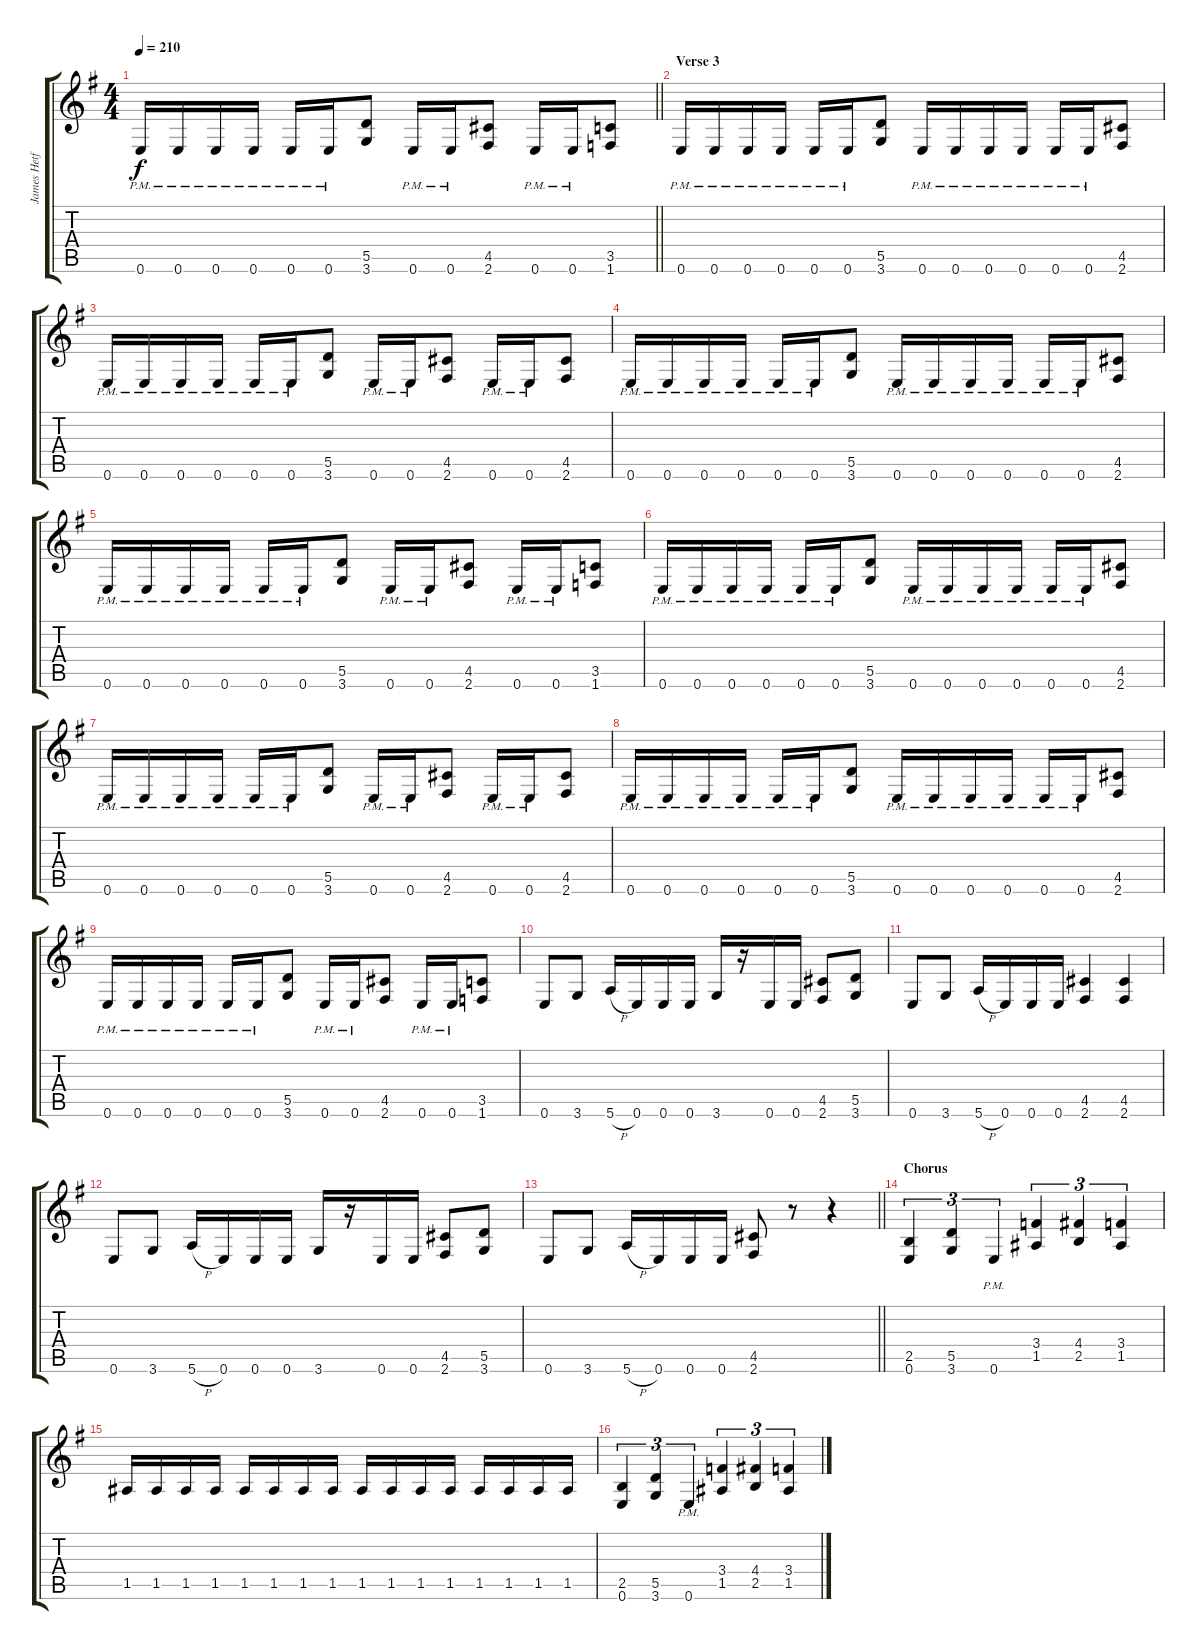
\track ("James Hetfield" "James Hetf") {instrument distortionguitar}
\staff {score tabs}
\tuning (E4 B3 G3 D3 A2 E2) {hide}
\ts (4 4)
\tempo 210
\clef g2
\barLineRight lightlight
\ks g
0.6{pm}.16{dy f} 0.6{pm}.16 0.6{pm}.16 0.6{pm}.16 0.6{pm}.16 0.6{pm}.16 (5.5 3.6).8 0.6{pm}.16 0.6{pm}.16 (4.5 2.6).8 0.6{pm}.16 0.6{pm}.16 (3.5 1.6).8 |
\section ("" "Verse 3")
0.6{pm}.16 0.6{pm}.16 0.6{pm}.16 0.6{pm}.16 0.6{pm}.16 0.6{pm}.16 (5.5 3.6).8 0.6{pm}.16 0.6{pm}.16 0.6{pm}.16 0.6{pm}.16 0.6{pm}.16 0.6{pm}.16 (4.5 2.6).8 |
0.6{pm}.16 0.6{pm}.16 0.6{pm}.16 0.6{pm}.16 0.6{pm}.16 0.6{pm}.16 (5.5 3.6).8 0.6{pm}.16 0.6{pm}.16 (4.5 2.6).8 0.6{pm}.16 0.6{pm}.16 (4.5 2.6).8 |
0.6{pm}.16 0.6{pm}.16 0.6{pm}.16 0.6{pm}.16 0.6{pm}.16 0.6{pm}.16 (5.5 3.6).8 0.6{pm}.16 0.6{pm}.16 0.6{pm}.16 0.6{pm}.16 0.6{pm}.16 0.6{pm}.16 (4.5 2.6).8 |
0.6{pm}.16 0.6{pm}.16 0.6{pm}.16 0.6{pm}.16 0.6{pm}.16 0.6{pm}.16 (5.5 3.6).8 0.6{pm}.16 0.6{pm}.16 (4.5 2.6).8 0.6{pm}.16 0.6{pm}.16 (3.5 1.6).8 |
0.6{pm}.16 0.6{pm}.16 0.6{pm}.16 0.6{pm}.16 0.6{pm}.16 0.6{pm}.16 (5.5 3.6).8 0.6{pm}.16 0.6{pm}.16 0.6{pm}.16 0.6{pm}.16 0.6{pm}.16 0.6{pm}.16 (4.5 2.6).8 |
0.6{pm}.16 0.6{pm}.16 0.6{pm}.16 0.6{pm}.16 0.6{pm}.16 0.6{pm}.16 (5.5 3.6).8 0.6{pm}.16 0.6{pm}.16 (4.5 2.6).8 0.6{pm}.16 0.6{pm}.16 (4.5 2.6).8 |
0.6{pm}.16 0.6{pm}.16 0.6{pm}.16 0.6{pm}.16 0.6{pm}.16 0.6{pm}.16 (5.5 3.6).8 0.6{pm}.16 0.6{pm}.16 0.6{pm}.16 0.6{pm}.16 0.6{pm}.16 0.6{pm}.16 (4.5 2.6).8 |
0.6{pm}.16 0.6{pm}.16 0.6{pm}.16 0.6{pm}.16 0.6{pm}.16 0.6{pm}.16 (5.5 3.6).8 0.6{pm}.16 0.6{pm}.16 (4.5 2.6).8 0.6{pm}.16 0.6{pm}.16 (3.5 1.6).8 |
0.6.8 3.6.8 5.6{h}.16 0.6.16 0.6.16 0.6.16 3.6.16 r.16 0.6.16 0.6.16 (4.5 2.6).8 (5.5 3.6).8 |
0.6.8 3.6.8 5.6{h}.16 0.6.16 0.6.16 0.6.16 (4.5 2.6).4 (4.5 2.6).4 |
0.6.8 3.6.8 5.6{h}.16 0.6.16 0.6.16 0.6.16 3.6.16 r.16 0.6.16 0.6.16 (4.5 2.6).8 (5.5 3.6).8 |
\barLineRight lightlight
0.6.8 3.6.8 5.6{h}.16 0.6.16 0.6.16 0.6.16 (4.5 2.6).8 r.8 r.4 |
\section ("" "Chorus")
(2.5 0.6).4{tu (3 2)} (5.5 3.6).4{tu (3 2)} 0.6{pm}.4{tu (3 2)} (3.4 1.5).4{tu (3 2)} (4.4 2.5).4{tu (3 2)} (3.4 1.5).4{tu (3 2)} |
1.5.16 1.5.16 1.5.16 1.5.16 1.5.16 1.5.16 1.5.16 1.5.16 1.5.16 1.5.16 1.5.16 1.5.16 1.5.16 1.5.16 1.5.16 1.5.16 |
(2.5 0.6).4{tu (3 2)} (5.5 3.6).4{tu (3 2)} 0.6{pm}.4{tu (3 2)} (3.4 1.5).4{tu (3 2)} (4.4 2.5).4{tu (3 2)} (3.4 1.5).4{tu (3 2)}
